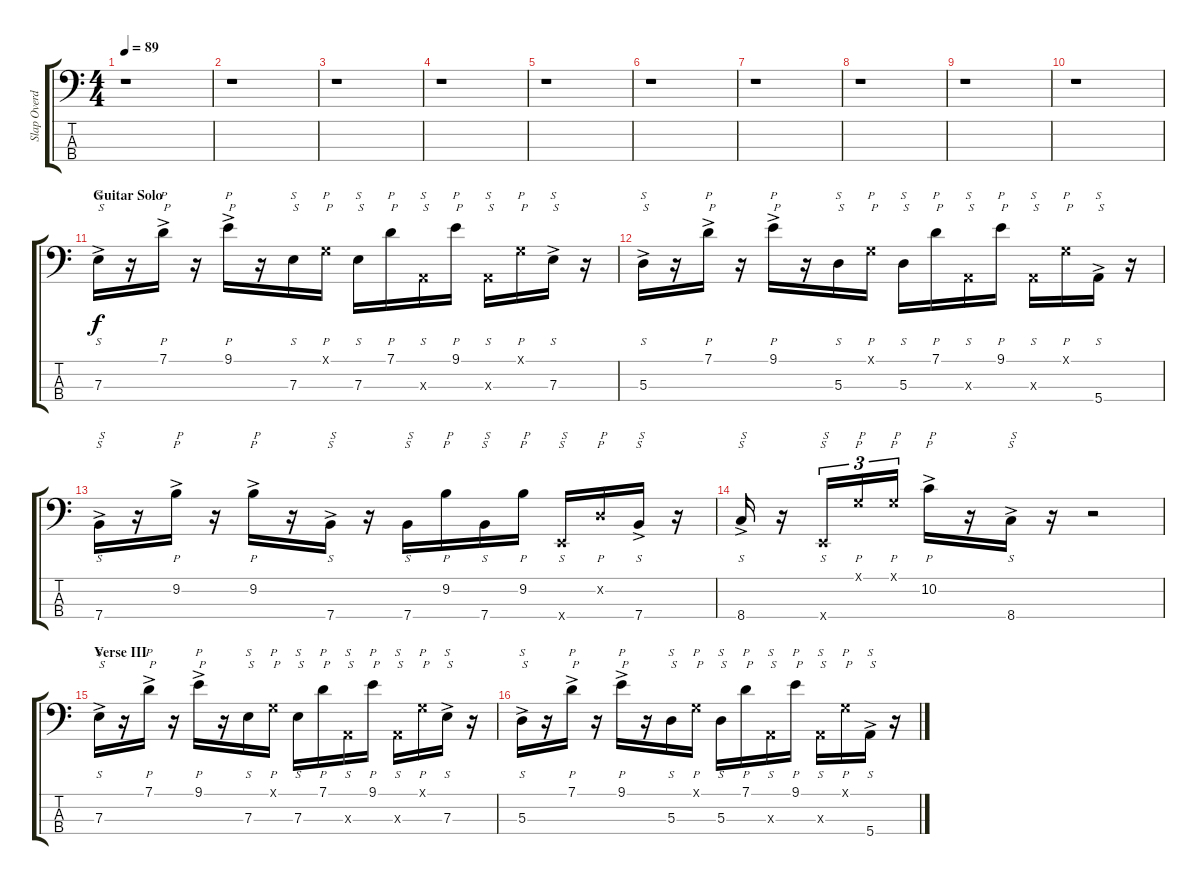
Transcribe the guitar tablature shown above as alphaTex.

\track ("Slap Overdub" "Slap Overd") {instrument slapbass1}
\staff {score tabs}
\tuning (G2 D2 A1 E1) {hide}
\ts (4 4)
\tempo 89
\clef f4
\ks c
r.1{dy f} |
r.1 |
r.1 |
r.1 |
r.1 |
r.1 |
r.1 |
r.1 |
r.1 |
r.1 |
\section ("" "Guitar Solo")
7.3{ac}.16{s txt "S"} r.16 7.1{ac}.16{p txt "P"} r.16 9.1{ac}.16{p txt "P"} r.16 7.3.16{s txt "S"} 0.1{x}.16{p txt "P"} 7.3.16{s txt "S"} 7.1.16{p txt "P"} 0.3{x}.16{s txt "S"} 9.1.16{p txt "P"} 0.3{x}.16{s txt "S"} 0.1{x}.16{p txt "P"} 7.3{ac}.16{s txt "S"} r.16 |
5.3{ac}.16{s txt "S"} r.16 7.1{ac}.16{p txt "P"} r.16 9.1{ac}.16{p txt "P"} r.16 5.3.16{s txt "S"} 0.1{x}.16{p txt "P"} 5.3.16{s txt "S"} 7.1.16{p txt "P"} 0.3{x}.16{s txt "S"} 9.1.16{p txt "P"} 0.3{x}.16{s txt "S"} 0.1{x}.16{p txt "P"} 5.4{ac}.16{s txt "S"} r.16 |
7.4{ac}.16{s txt "S"} r.16 9.2{ac}.16{p txt "P"} r.16 9.2{ac}.16{p txt "P"} r.16 7.4{ac}.16{s txt "S"} r.16 7.4.16{s txt "S"} 9.2.16{p txt "P"} 7.4.16{s txt "S"} 9.2.16{p txt "P"} 0.4{x}.16{s txt "S"} 0.2{x}.16{p txt "P"} 7.4{ac}.16{s txt "S"} r.16 |
8.4{ac}.16{s txt "S"} r.16 0.4{x}.16{s tu (3 2) txt "S"} 0.1{x}.16{p tu (3 2) txt "P"} 0.1{x}.16{p tu (3 2) txt "P"} 10.2{ac}.16{p txt "P"} r.16 8.4{ac}.16{s txt "S"} r.16 r.2 |
\section ("" "Verse III")
7.3{ac}.16{s txt "S"} r.16 7.1{ac}.16{p txt "P"} r.16 9.1{ac}.16{p txt "P"} r.16 7.3.16{s txt "S"} 0.1{x}.16{p txt "P"} 7.3.16{s txt "S"} 7.1.16{p txt "P"} 0.3{x}.16{s txt "S"} 9.1.16{p txt "P"} 0.3{x}.16{s txt "S"} 0.1{x}.16{p txt "P"} 7.3{ac}.16{s txt "S"} r.16 |
5.3{ac}.16{s txt "S"} r.16 7.1{ac}.16{p txt "P"} r.16 9.1{ac}.16{p txt "P"} r.16 5.3.16{s txt "S"} 0.1{x}.16{p txt "P"} 5.3.16{s txt "S"} 7.1.16{p txt "P"} 0.3{x}.16{s txt "S"} 9.1.16{p txt "P"} 0.3{x}.16{s txt "S"} 0.1{x}.16{p txt "P"} 5.4{ac}.16{s txt "S"} r.16
